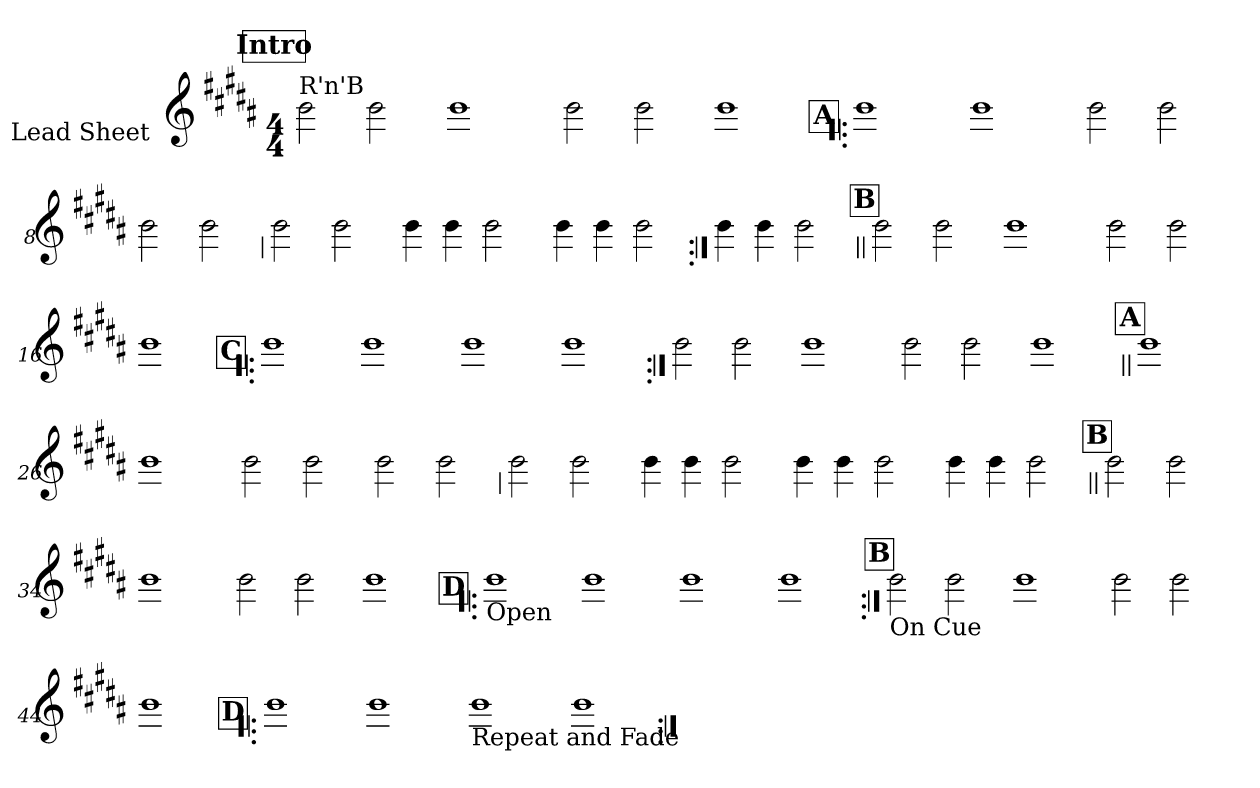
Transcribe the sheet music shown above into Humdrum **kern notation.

**kern
*part1
*staff1
*I"Lead Sheet
*stria0
*clefG2
*k[f#c#g#d#a#]
*g#:
*M4/4
*MM100
!!LO:REH:place=s1:a:t=Intro
=1||
!LO:TX:a:t=R'n'B
2b
2b
=2-
1b
=3-
2b
2b
=4-
1b
!!LO:LB:g=z
!!LO:REH:place=s1:a:t=A
=5!|:
1b
=6-
1b
=7-
2b
2b
=8-
2b
2b
!!LO:LB:g=z
=9
2b
2b
=10-
4b
4b
2b
=11-
4b
4b
2b
=12:|!
4b
4b
2b
!!LO:LB:g=z
!!LO:REH:place=s1:a:t=B
=13||
2b
2b
=14-
1b
=15-
2b
2b
=16-
1b
!!LO:LB:g=z
!!LO:REH:place=s1:a:t=C
=17!|:
1b
=18-
1b
=19-
1b
=20-
1b
!!LO:LB:g=z
=21:|!
2b
2b
=22-
1b
=23-
2b
2b
=24-
1b
!!LO:LB:g=z
!!LO:REH:place=s1:a:t=A
=25||
1b
=26-
1b
=27-
2b
2b
=28-
2b
2b
!!LO:LB:g=z
=29
2b
2b
=30-
4b
4b
2b
=31-
4b
4b
2b
=32-
4b
4b
2b
!!LO:LB:g=z
!!LO:REH:place=s1:a:t=B
=33||
2b
2b
=34-
1b
=35-
2b
2b
=36-
1b
!!LO:LB:g=z
!!LO:REH:place=s1:a:t=D
=37!|:
!LO:TX:b:t=Open
1b
=38-
1b
=39-
1b
=40-
1b
!!LO:LB:g=z
!!LO:REH:place=s1:a:t=B
=41:|!
!LO:TX:b:t=On Cue
2b
2b
=42-
1b
=43-
2b
2b
=44-
1b
!!LO:LB:g=z
!!LO:REH:place=s1:a:t=D
=45!|:
1b
=46-
1b
=47-
!LO:TX:b:t=Repeat and Fade
1b
=48-
1b
=:|!
*-
